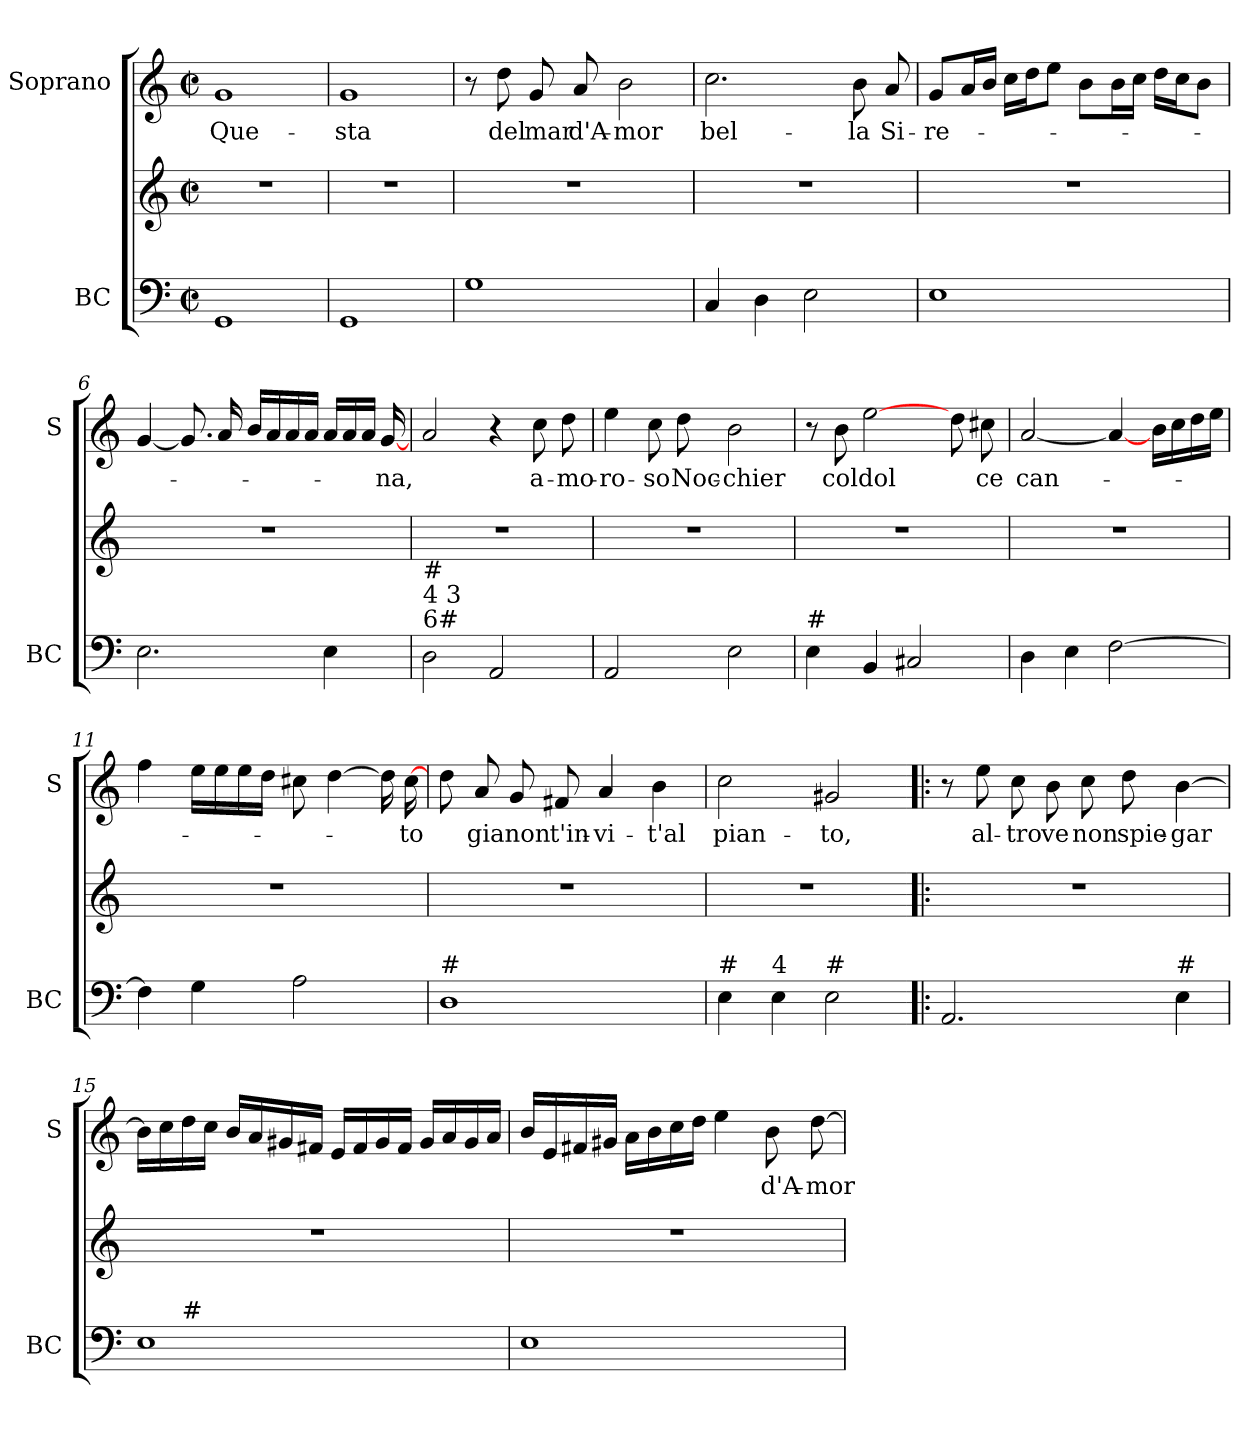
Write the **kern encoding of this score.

**kern	**kern	**kern	**text
*part2	*part2	*part1	*part1
*staff3	*staff2	*staff1	*staff1
*I"BC	*	*I"Soprano	*
*I'BC	*	*I'S	*
*clefF4	*clefG2	*clefG2	*
*k[]	*k[]	*k[]	*
*C:	*C:	*C:	*
*M2/2	*M2/2	*M2/2	*
*met(c|)	*met(c|)	*met(c|)	*
=1	=1	=1	=1
!	!	!	!LO:LY:b
1GG	1r	1g	Que-
=2	=2	=2	=2
!	!	!	!LO:LY:b
1GG	1r	1g	-sta
=3	=3	=3	=3
1G	1r	8r	.
!	!	!	!LO:LY:b
.	.	8dd\	del
!	!	!	!LO:LY:b
.	.	8g/	mar
!	!	!	!LO:LY:b
.	.	8a/	d'A-
!	!	!	!LO:LY:b
.	.	2b\	-mor
=4	=4	=4	=4
!	!	!	!LO:LY:b
4C/	1r	2.cc\	bel-
4D\	.	.	.
2E\	.	.	.
!	!	!	!LO:LY:b
.	.	8b\	-la
!	!	!	!LO:LY:b
.	.	8a/	Si-
!!LO:LB:g=z
=5	=5	=5	=5
!	!	!	!LO:LY:b
1E	1r	8g/L	-re-
.	.	16a/L	.
.	.	16b/JJ	.
.	.	16cc\LL	.
.	.	16dd\J	.
.	.	8ee\J	.
.	.	8b\L	.
.	.	16b\L	.
.	.	16cc\JJ	.
.	.	16dd\LL	.
.	.	16cc\J	.
.	.	8b\J	.
=6	=6	=6	=6
2.E\	1r	[4g/	.
.	.	8.g/]	.
.	.	16a/	.
.	.	16b/LL	.
.	.	16a/	.
.	.	16a/	.
.	.	16a/JJ	.
4E\	.	16a/LL	.
.	.	16a/	.
.	.	16a/JJ	.
!	!	!	!LO:LY:b
.	.	[16g/	-na,
=7	=7	=7	=7
!LO:TX:a:t=6#	!	!	!
!LO:TX:a:t=4 3	!	!	!
!LO:TX:a:t=#	!	!	!
2D\	1r	2a/	.
2AA/	.	4r	.
!	!	!	!LO:LY:b
.	.	8cc\	a-
!	!	!	!LO:LY:b
.	.	8dd\	-mo-
=8	=8	=8	=8
!	!	!	!LO:LY:b
2AA/	1r	4ee\	-ro-
!	!	!	!LO:LY:b
.	.	8cc\	-so
!	!	!	!LO:LY:b
.	.	8dd\	Noc-
!	!	!	!LO:LY:b
2E\	.	2b\	-chier
!!LO:LB:g=z
=9	=9	=9	=9
!LO:TX:a:t=#	!	!	!
4E\	1r	8r	.
!	!	!	!LO:LY:b
.	.	8b\	col
!	!	!	!LO:LY:b
4BB/	.	[2ee\	dol
2C#X/	.	.	.
.	.	8dd\	.
!	!	!	!LO:LY:b
.	.	8cc#X\	ce
=10	=10	=10	=10
!	!	!	!LO:LY:b
4D\	1r	[2a/	can-
4E\	.	.	.
[2F\	.	4a/_	.
.	.	16b\LL	.
.	.	16cc\	.
.	.	16dd\	.
.	.	16ee\JJ	.
=11	=11	=11	=11
4F\]	1r	4ff\	.
4G\	.	16ee\LL	.
.	.	16ee\	.
.	.	16ee\	.
.	.	16dd\JJ	.
2A\	.	8cc#X\	.
.	.	[4dd\	.
.	.	16dd\]	.
!	!	!	!LO:LY:b
.	.	[16cc#\	-to
=12	=12	=12	=12
!LO:TX:a:t=#	!	!	!
1D	1r	8dd\	.
!	!	!	!LO:LY:b
.	.	8a/	gia
!	!	!	!LO:LY:b
.	.	8g/	non
!	!	!	!LO:LY:b
.	.	8f#X/	t'in-
!	!	!	!LO:LY:b
.	.	4a/	-vi-
!	!	!	!LO:LY:b
.	.	4b\	-t'al
!!LO:LB:g=z
=13	=13	=13	=13
!LO:TX:a:t=#	!	!	!
!	!	!	!LO:LY:b
4E\	1r	2cc\	pian-
!LO:TX:a:t=4	!	!	!
4E\	.	.	.
!LO:TX:a:t=#	!	!	!
!	!	!	!LO:LY:b
2E\	.	2g#X/	-to,
=14!|:	=14!|:	=14!|:	=14!|:
2.AA/	1r	8r	.
!	!	!	!LO:LY:b
.	.	8ee\	al-
!	!	!	!LO:LY:b
.	.	8cc\	-tro
!	!	!	!LO:LY:b
.	.	8b\	ve
!	!	!	!LO:LY:b
.	.	8cc\	non
!	!	!	!LO:LY:b
.	.	8dd\	spie-
!LO:TX:a:t=#	!	!	!
!	!	!	!LO:LY:b
4E\	.	[4b\	-gar
=15	=15	=15	=15
*^	*	*	*
1E	8ryy	1r	16b\LL]	.
.	.	.	16cc\	.
!	!LO:TX:a:t=#	!	!	!
.	2..ryy	.	16dd\	.
.	.	.	16cc\JJ	.
.	.	.	16b/LL	.
.	.	.	16a/	.
.	.	.	16g#X/	.
.	.	.	16f#X/JJ	.
.	.	.	16e/LL	.
.	.	.	16f#/	.
.	.	.	16g#/	.
.	.	.	16f#/JJ	.
.	.	.	16g#/LL	.
.	.	.	16a/	.
.	.	.	16g#/	.
.	.	.	16a/JJ	.
!!LO:PB:g=z
=16	=16	=16	=16	=16
!LO:TX:a:t=#	!	!	!	!
*v	*v	*	*	*
1E	1r	16b/LL	.
.	.	16e/	.
.	.	16f#X/	.
.	.	16g#X/JJ	.
.	.	16a\LL	.
.	.	16b\	.
.	.	16cc\	.
.	.	16dd\JJ	.
.	.	4ee\	.
!	!	!	!LO:LY:b
.	.	8b\	d'A-
!	!	!	!LO:LY:b
.	.	[8dd\	-mor
=	=	=	=
*-	*-	*-	*-
